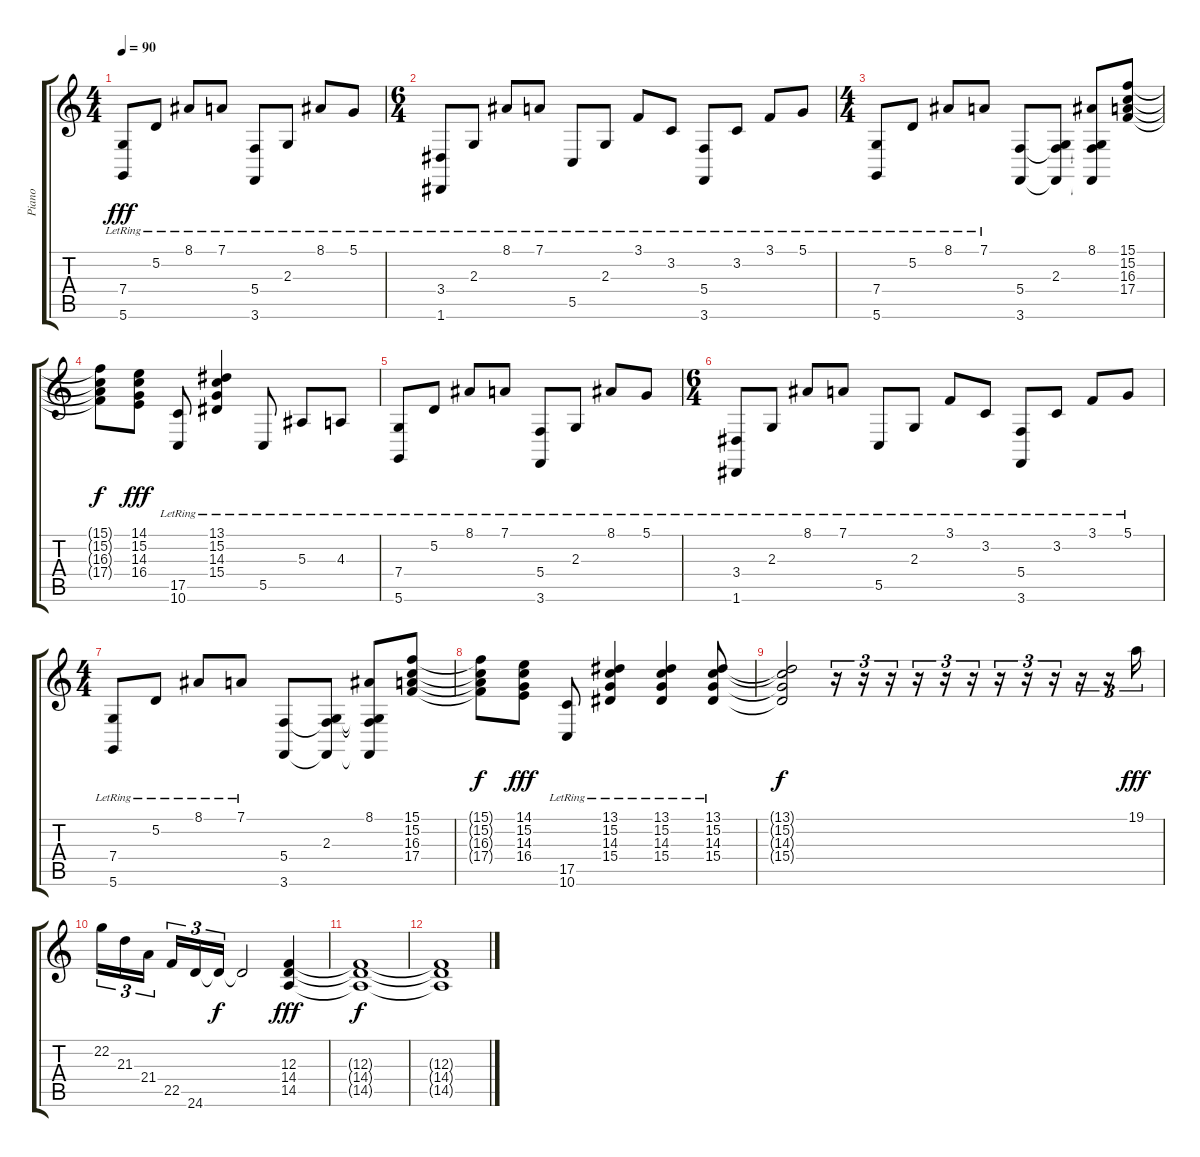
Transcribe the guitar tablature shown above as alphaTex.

\track ("Piano" "Piano") {instrument acousticgrandpiano}
\staff {score tabs}
\tuning (D4 A3 F3 C3 G2 D2) {hide}
\ts (4 4)
\tempo 90
\clef g2
\ks c
(7.4 5.6{lr}).8{dy fff} 5.2{lr}.8 8.1{lr}.8 7.1{lr}.8 (5.4 3.6{lr}).8 2.3{lr}.8 8.1{lr}.8 5.1{lr}.8 |
\ts (6 4)
(3.4 1.6{lr}).8 2.3{lr}.8 8.1{lr}.8 7.1{lr}.8 5.5{lr}.8 2.3{lr}.8 3.1{lr}.8 3.2{lr}.8 (5.4 3.6{lr}).8 3.2{lr}.8 3.1{lr}.8 5.1{lr}.8 |
\ts (4 4)
(7.4{lr} 5.6{lr}).8 5.2{lr}.8 8.1{lr}.8 7.1{lr}.8 (5.4 3.6).8 (2.3 5.4{t} 3.6{t}).8 (8.1 2.3{t} 5.4{t} 3.6{t}).8 (15.1 15.2 16.3 17.4).8 |
(15.1{t} 15.2{t} 16.3{t} 17.4{t}).8{dy f} (14.1 15.2 14.3 16.4).8{dy fff} (17.5{lr} 10.6{lr}).8 (13.1{lr} 15.2{lr} 14.3{lr} 15.4{lr}).4 5.5{lr}.8 5.3{lr}.8 4.3{lr}.8 |
(7.4 5.6{lr}).8 5.2{lr}.8 8.1{lr}.8 7.1{lr}.8 (5.4 3.6{lr}).8 2.3{lr}.8 8.1{lr}.8 5.1{lr}.8 |
\ts (6 4)
(3.4 1.6{lr}).8 2.3{lr}.8 8.1{lr}.8 7.1{lr}.8 5.5{lr}.8 2.3{lr}.8 3.1{lr}.8 3.2{lr}.8 (5.4 3.6{lr}).8 3.2{lr}.8 3.1{lr}.8 5.1{lr}.8 |
\ts (4 4)
(7.4{lr} 5.6{lr}).8 5.2{lr}.8 8.1{lr}.8 7.1{lr}.8 (5.4 3.6).8 (2.3 5.4{t} 3.6{t}).8 (8.1 2.3{t} 5.4{t} 3.6{t}).8 (15.1 15.2 16.3 17.4).8 |
(15.1{t} 15.2{t} 16.3{t} 17.4{t}).8{dy f} (14.1 15.2 14.3 16.4).8{dy fff} (17.5{lr} 10.6{lr}).8 (13.1{lr} 15.2{lr} 14.3{lr} 15.4{lr}).4 (13.1{lr} 15.2{lr} 14.3{lr} 15.4{lr}).4 (13.1{lr} 15.2{lr} 14.3{lr} 15.4{lr}).8 |
(13.1{t} 15.2{t} 14.3{t} 15.4{t}).2{dy f} r.16{tu (3 2)} r.16{tu (3 2)} r.16{tu (3 2)} r.16{tu (3 2)} r.16{tu (3 2)} r.16{tu (3 2)} r.16{tu (3 2)} r.16{tu (3 2)} r.16{tu (3 2)} r.16{tu (3 2)} r.16{tu (3 2)} 19.1.16{tu (3 2) dy fff} |
22.2.16{tu (3 2)} 21.3.16{tu (3 2)} 21.4.16{tu (3 2) beam splitsecondary} 22.5.16{tu (3 2)} 24.6.16{tu (3 2)} 24.6{t}.16{tu (3 2) dy f} 24.6{t}.2 (12.3 14.4 14.5).4{dy fff} |
(12.3{t} 14.4{t} 14.5{t}).1{dy f volume 0} |
(12.3{t} 14.4{t} 14.5{t}).1
